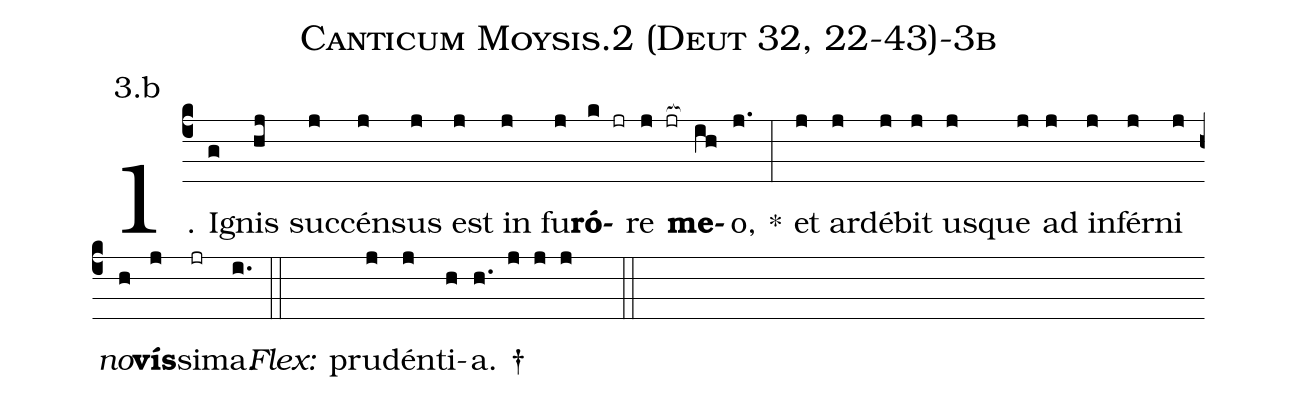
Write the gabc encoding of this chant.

name: Canticum Moysis.2 (Deut 32, 22-43)-3b;
annotation: 3.b;
%%
(c4)1. I(g)gnis(hj) suc(j)cén(j)sus(j) est(j) in(j) fu(j)<b>ró</b>(k jr)re(j jr[ocb:1{]) <b>me</b>(ih[ocb:0}])o,(j.) *(:) et(j) ar(j)dé(j)bit(j) us(j)que(j) ad(j) in(j)fér(j)ni(j) <i>no</i>(h)<b>vís</b>(j)si(jr)ma.(i.) (::)
<i>Flex:</i>()  pru(j)dén(j)ti(h)a. †(h. j j j  ::)
